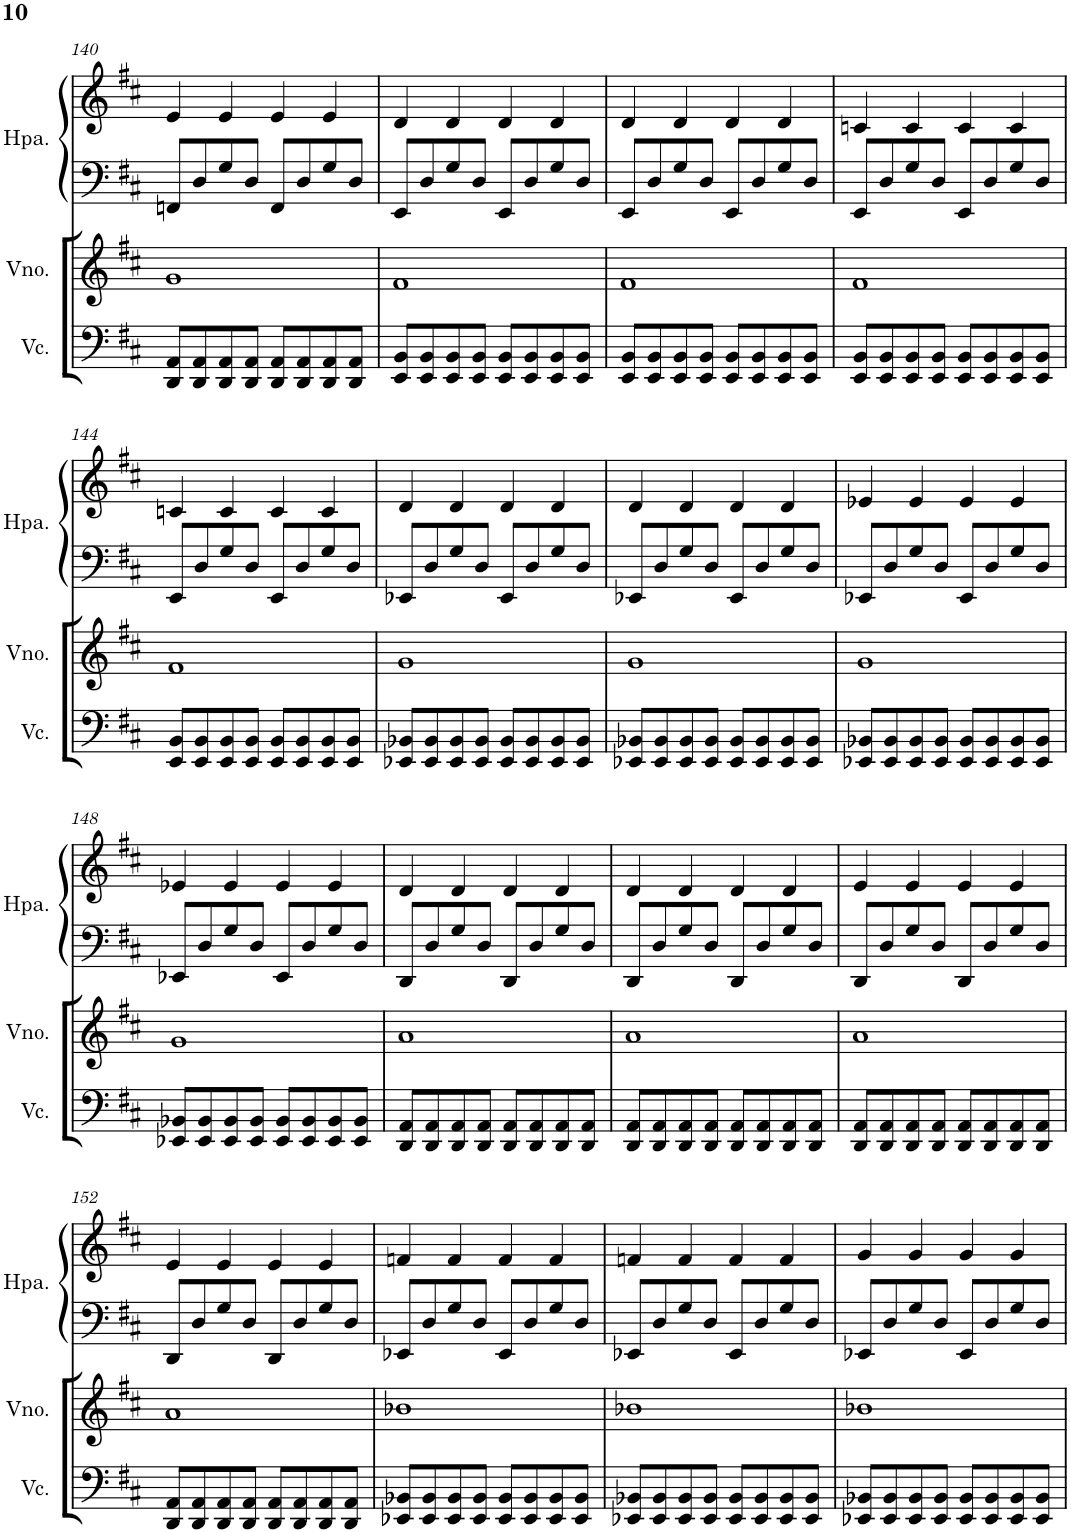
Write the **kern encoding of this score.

**kern	**kern	**kern	**kern
*part3	*part2	*part1	*part1
*staff4	*staff3	*staff2	*staff1
*I"Violoncelo	*I"Violino	*I"Harpa	*
*I'Vc.	*I'Vno.	*I'Hpa.	*
!!LO:PB:g=z
*clefF4	*clefG2	*clefF4	*clefG2
*k[f#c#]	*k[f#c#]	*k[f#c#]	*k[f#c#]
*M4/4	*M4/4	*M4/4	*M4/4
=140	=140	=140	=140
8DD/ 8AA/L	1g	8FFn/L	4e/
8DD/ 8AA/	.	8D/	.
8DD/ 8AA/	.	8G/	4e/
8DD/ 8AA/J	.	8D/J	.
8DD/ 8AA/L	.	8FF/L	4e/
8DD/ 8AA/	.	8D/	.
8DD/ 8AA/	.	8G/	4e/
8DD/ 8AA/J	.	8D/J	.
=141	=141	=141	=141
8EE/ 8BB/L	1f#	8EE/L	4d/
8EE/ 8BB/	.	8D/	.
8EE/ 8BB/	.	8G/	4d/
8EE/ 8BB/J	.	8D/J	.
8EE/ 8BB/L	.	8EE/L	4d/
8EE/ 8BB/	.	8D/	.
8EE/ 8BB/	.	8G/	4d/
8EE/ 8BB/J	.	8D/J	.
=142	=142	=142	=142
8EE/ 8BB/L	1f#	8EE/L	4d/
8EE/ 8BB/	.	8D/	.
8EE/ 8BB/	.	8G/	4d/
8EE/ 8BB/J	.	8D/J	.
8EE/ 8BB/L	.	8EE/L	4d/
8EE/ 8BB/	.	8D/	.
8EE/ 8BB/	.	8G/	4d/
8EE/ 8BB/J	.	8D/J	.
=143	=143	=143	=143
8EE/ 8BB/L	1f#	8EE/L	4cn/
8EE/ 8BB/	.	8D/	.
8EE/ 8BB/	.	8G/	4c/
8EE/ 8BB/J	.	8D/J	.
8EE/ 8BB/L	.	8EE/L	4c/
8EE/ 8BB/	.	8D/	.
8EE/ 8BB/	.	8G/	4c/
8EE/ 8BB/J	.	8D/J	.
!!LO:LB:g=z
=144	=144	=144	=144
8EE/ 8BB/L	1f#	8EE/L	4cn/
8EE/ 8BB/	.	8D/	.
8EE/ 8BB/	.	8G/	4c/
8EE/ 8BB/J	.	8D/J	.
8EE/ 8BB/L	.	8EE/L	4c/
8EE/ 8BB/	.	8D/	.
8EE/ 8BB/	.	8G/	4c/
8EE/ 8BB/J	.	8D/J	.
=145	=145	=145	=145
8EE-X/ 8BB-X/L	1g	8EE-X/L	4d/
8EE-/ 8BB-/	.	8D/	.
8EE-/ 8BB-/	.	8G/	4d/
8EE-/ 8BB-/J	.	8D/J	.
8EE-/ 8BB-/L	.	8EE-/L	4d/
8EE-/ 8BB-/	.	8D/	.
8EE-/ 8BB-/	.	8G/	4d/
8EE-/ 8BB-/J	.	8D/J	.
=146	=146	=146	=146
8EE-X/ 8BB-X/L	1g	8EE-X/L	4d/
8EE-/ 8BB-/	.	8D/	.
8EE-/ 8BB-/	.	8G/	4d/
8EE-/ 8BB-/J	.	8D/J	.
8EE-/ 8BB-/L	.	8EE-/L	4d/
8EE-/ 8BB-/	.	8D/	.
8EE-/ 8BB-/	.	8G/	4d/
8EE-/ 8BB-/J	.	8D/J	.
=147	=147	=147	=147
8EE-X/ 8BB-X/L	1g	8EE-X/L	4e-X/
8EE-/ 8BB-/	.	8D/	.
8EE-/ 8BB-/	.	8G/	4e-/
8EE-/ 8BB-/J	.	8D/J	.
8EE-/ 8BB-/L	.	8EE-/L	4e-/
8EE-/ 8BB-/	.	8D/	.
8EE-/ 8BB-/	.	8G/	4e-/
8EE-/ 8BB-/J	.	8D/J	.
!!LO:LB:g=z
=148	=148	=148	=148
8EE-X/ 8BB-X/L	1g	8EE-X/L	4e-X/
8EE-/ 8BB-/	.	8D/	.
8EE-/ 8BB-/	.	8G/	4e-/
8EE-/ 8BB-/J	.	8D/J	.
8EE-/ 8BB-/L	.	8EE-/L	4e-/
8EE-/ 8BB-/	.	8D/	.
8EE-/ 8BB-/	.	8G/	4e-/
8EE-/ 8BB-/J	.	8D/J	.
=149	=149	=149	=149
8DD/ 8AA/L	1a	8DD/L	4d/
8DD/ 8AA/	.	8D/	.
8DD/ 8AA/	.	8G/	4d/
8DD/ 8AA/J	.	8D/J	.
8DD/ 8AA/L	.	8DD/L	4d/
8DD/ 8AA/	.	8D/	.
8DD/ 8AA/	.	8G/	4d/
8DD/ 8AA/J	.	8D/J	.
=150	=150	=150	=150
8DD/ 8AA/L	1a	8DD/L	4d/
8DD/ 8AA/	.	8D/	.
8DD/ 8AA/	.	8G/	4d/
8DD/ 8AA/J	.	8D/J	.
8DD/ 8AA/L	.	8DD/L	4d/
8DD/ 8AA/	.	8D/	.
8DD/ 8AA/	.	8G/	4d/
8DD/ 8AA/J	.	8D/J	.
=151	=151	=151	=151
8DD/ 8AA/L	1a	8DD/L	4e/
8DD/ 8AA/	.	8D/	.
8DD/ 8AA/	.	8G/	4e/
8DD/ 8AA/J	.	8D/J	.
8DD/ 8AA/L	.	8DD/L	4e/
8DD/ 8AA/	.	8D/	.
8DD/ 8AA/	.	8G/	4e/
8DD/ 8AA/J	.	8D/J	.
!!LO:LB:g=z
=152	=152	=152	=152
8DD/ 8AA/L	1a	8DD/L	4e/
8DD/ 8AA/	.	8D/	.
8DD/ 8AA/	.	8G/	4e/
8DD/ 8AA/J	.	8D/J	.
8DD/ 8AA/L	.	8DD/L	4e/
8DD/ 8AA/	.	8D/	.
8DD/ 8AA/	.	8G/	4e/
8DD/ 8AA/J	.	8D/J	.
=153	=153	=153	=153
8EE-X/ 8BB-X/L	1b-X	8EE-X/L	4fn/
8EE-/ 8BB-/	.	8D/	.
8EE-/ 8BB-/	.	8G/	4f/
8EE-/ 8BB-/J	.	8D/J	.
8EE-/ 8BB-/L	.	8EE-/L	4f/
8EE-/ 8BB-/	.	8D/	.
8EE-/ 8BB-/	.	8G/	4f/
8EE-/ 8BB-/J	.	8D/J	.
=154	=154	=154	=154
8EE-X/ 8BB-X/L	1b-X	8EE-X/L	4fn/
8EE-/ 8BB-/	.	8D/	.
8EE-/ 8BB-/	.	8G/	4f/
8EE-/ 8BB-/J	.	8D/J	.
8EE-/ 8BB-/L	.	8EE-/L	4f/
8EE-/ 8BB-/	.	8D/	.
8EE-/ 8BB-/	.	8G/	4f/
8EE-/ 8BB-/J	.	8D/J	.
=155	=155	=155	=155
8EE-X/ 8BB-X/L	1b-X	8EE-X/L	4g/
8EE-/ 8BB-/	.	8D/	.
8EE-/ 8BB-/	.	8G/	4g/
8EE-/ 8BB-/J	.	8D/J	.
8EE-/ 8BB-/L	.	8EE-/L	4g/
8EE-/ 8BB-/	.	8D/	.
8EE-/ 8BB-/	.	8G/	4g/
8EE-/ 8BB-/J	.	8D/J	.
=	=	=	=
*-	*-	*-	*-
